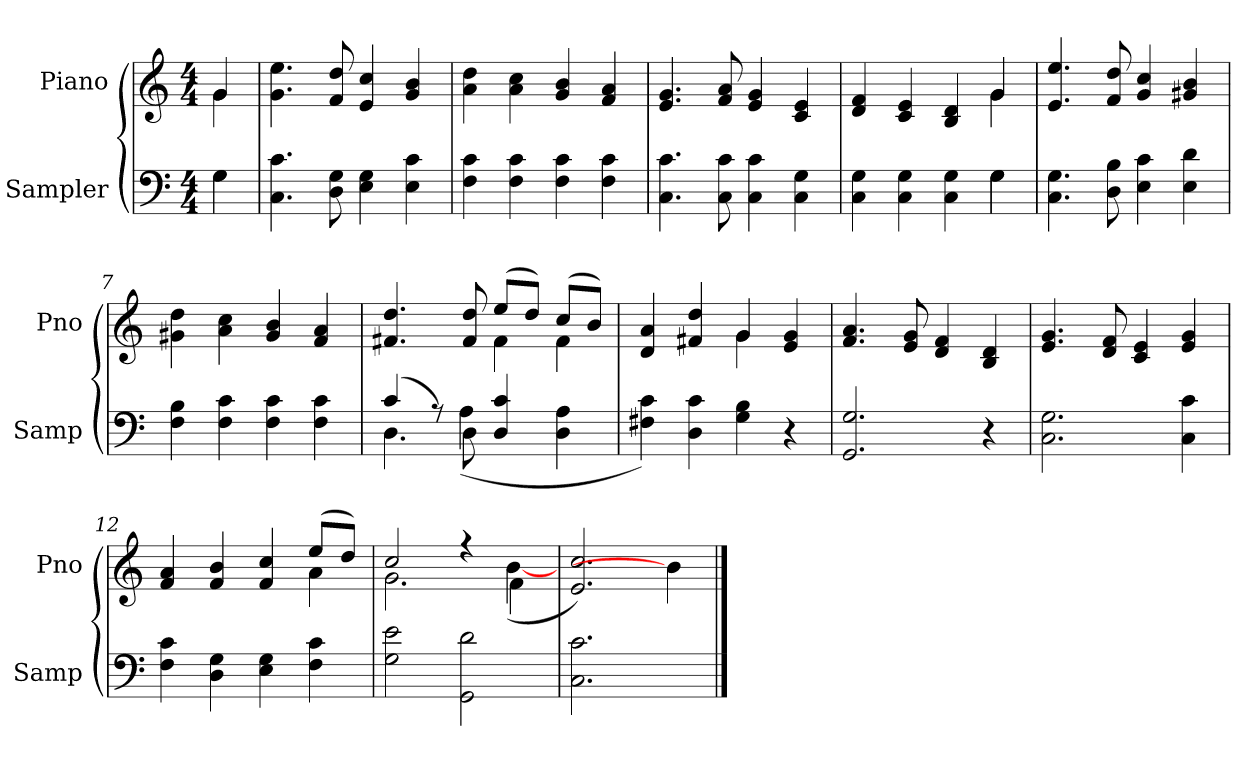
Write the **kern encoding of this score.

**kern	**kern
*part2	*part1
*staff2	*staff1
*I"Sampler	*I"Piano
*I'Samp	*I'Pno
*clefF4	*clefG2
*M4/4	*M4/4
=1	=1
*^	*^
4G\	4G	4g/	4g
*v	*v	*	*
*	*v	*v
=2	=2
4.C 4.c	4.g 4.ee
8D 8G	8f 8dd
4E 4G	4e 4cc
4E 4c	4g 4b
=3	=3
4F 4c	4a 4dd
4F 4c	4a 4cc
4F 4c	4g 4b
4F 4c	4f 4a
=4	=4
4.C 4.c	4.e 4.g
8C 8c	8f 8a
4C 4c	4e 4g
4C 4G	4c 4e
=5	=5
*^	*^
4C 4G	2.ryy	4d 4f	2.ryy
4C 4G	.	4c 4e	.
4C 4G	.	4B 4d	.
4G\	4G	4g/	4g
*v	*v	*	*
*	*v	*v
=6	=6
4.C 4.G	4.e 4.ee
8D 8B	8f 8dd
4E 4c	4g 4cc
4E 4d	4g#X 4b
=7	=7
4F 4B	4g#X 4dd
4F 4c	4a 4cc
4F 4c	4g# 4b
4F 4c	4f 4a
=8	=8
*^	*^
(4c/	4.D	4.f#X 4.dd	2ryy
8r)	.	.	.
8D\	(4A	8f# 8dd	.
4D 4c	.	(8ee/L	4f#
.	4.ryy	8dd/J)	.
4D 4A	.	(8cc/L	4f#
.	.	8b/J)	.
*v	*v	*	*
=9	=9	=9
4F#X 4c)	4d 4a	2ryy
4D 4c	4f#X 4dd	.
4G 4B	4g/	4g
4r	4e 4g	4ryy
*	*v	*v
=10	=10
2.GG 2.G	4.f 4.a
.	8e 8g
.	4d 4f
4r	4B 4d
=11	=11
2.C 2.G	4.e 4.g
.	8d 8f
.	4c 4e
4C 4c	4e 4g
=12	=12
*	*^
4F 4c	4f 4a	2.ryy
4D 4G	4f 4b	.
4E 4G	4f 4cc	.
4F 4c	(8ee/L	4a
.	8dd/J)	.
=13	=13	=13
2G 2e	2cc/	2.g
2GG 2d	4r	.
.	4f\	([4b
*	*v	*v
=14	=14
2.C 2.c	2.e 2.cc)
4ryy	4b]
==	==
*-	*-
